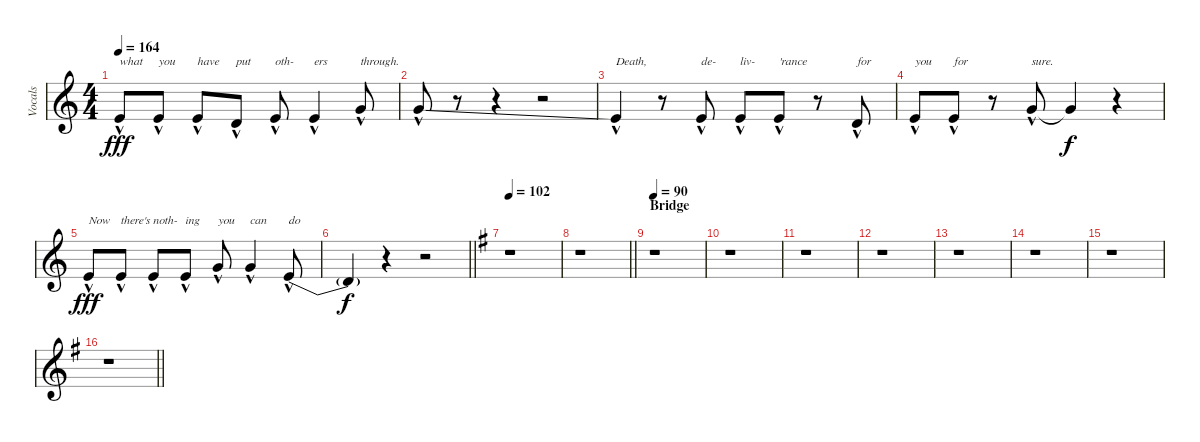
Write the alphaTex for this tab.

\track ("Vocals" "Vocals") {instrument synthbrass2}
\staff {score}
\tuning (E4 B3 G3 D3 A2 E2) {hide}
\ts (4 4)
\tempo 164
\clef g2
\ks c
0.1{hac}.8{txt "what" dy fff} 0.1{hac}.8{txt "you"} 0.1{hac}.8{txt "have"} 3.2{hac}.8{txt "put"} 0.1{hac}.8{txt "oth-"} 0.1{hac}.4{txt "ers"} 3.1{hac}.8{txt "through."} |
3.1{ss hac}.8 r.8 r.4 r.2 |
0.1{hac}.4{txt "Death,"} r.8 0.1{hac}.8{txt "de-"} 0.1{hac}.8{txt "liv-"} 0.1{hac}.8{txt "'rance"} r.8 3.2{hac}.8{txt "for"} |
0.1{hac}.8{txt "you"} 0.1{hac}.8{txt "for"} r.8 3.1{hac}.8{txt "sure."} 3.1{t}.4{dy f} r.4 |
0.1{hac}.8{txt "Now" dy fff} 0.1{hac}.8{txt "there's"} 0.1{hac}.8{txt "noth-"} 0.1{hac}.8{txt "ing"} 3.1{hac}.8{txt "you"} 3.1{hac}.4{txt "can"} 3.2{be (custom 0 4 10 4 25 0 40 0 60 0) hac}.8{txt "do"} |
\barLineRight lightlight
3.2{t}.4{dy f} r.4 r.2 |
\tempo 102
\ks eminor
r.1 |
\barLineRight lightlight
r.1 |
\section ("" "Bridge")
\tempo 90
r.1 |
r.1 |
r.1 |
r.1 |
r.1 |
r.1 |
r.1 |
\barLineRight lightlight
r.1
